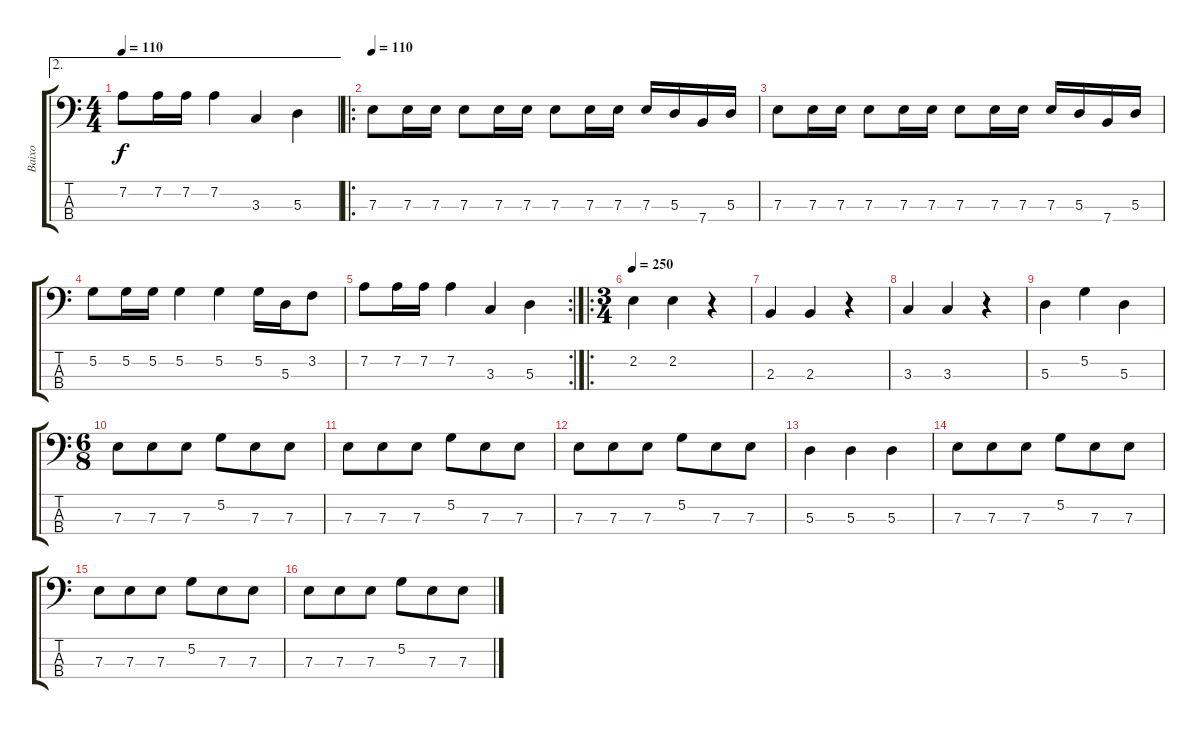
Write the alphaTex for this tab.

\track ("Baixo" "Baixo") {instrument acousticbass}
\staff {score tabs}
\tuning (G2 D2 A1 E1) {hide}
\ae 2
\ts (4 4)
\tempo 110
\clef f4
\ks c
7.2.8{dy f} 7.2.16 7.2.16 7.2.4 3.3.4 5.3.4 |
\ro
\tempo 110
7.3.8 7.3.16 7.3.16 7.3.8 7.3.16 7.3.16 7.3.8 7.3.16 7.3.16 7.3.16 5.3.16 7.4.16 5.3.16 |
7.3.8 7.3.16 7.3.16 7.3.8 7.3.16 7.3.16 7.3.8 7.3.16 7.3.16 7.3.16 5.3.16 7.4.16 5.3.16 |
5.2.8 5.2.16 5.2.16 5.2.4 5.2.4 5.2.16 5.3.16 3.2.8 |
\rc 2
7.2.8 7.2.16 7.2.16 7.2.4 3.3.4 5.3.4 |
\ro
\ts (3 4)
\tempo 250
2.2.4 2.2.4 r.4 |
2.3.4 2.3.4 r.4 |
3.3.4 3.3.4 r.4 |
5.3.4 5.2.4 5.3.4 |
\ts (6 8)
7.3.8 7.3.8 7.3.8 5.2.8 7.3.8 7.3.8 |
7.3.8 7.3.8 7.3.8 5.2.8 7.3.8 7.3.8 |
7.3.8 7.3.8 7.3.8 5.2.8 7.3.8 7.3.8 |
5.3.4 5.3.4 5.3.4 |
7.3.8 7.3.8 7.3.8 5.2.8 7.3.8 7.3.8 |
7.3.8 7.3.8 7.3.8 5.2.8 7.3.8 7.3.8 |
7.3.8 7.3.8 7.3.8 5.2.8 7.3.8 7.3.8
